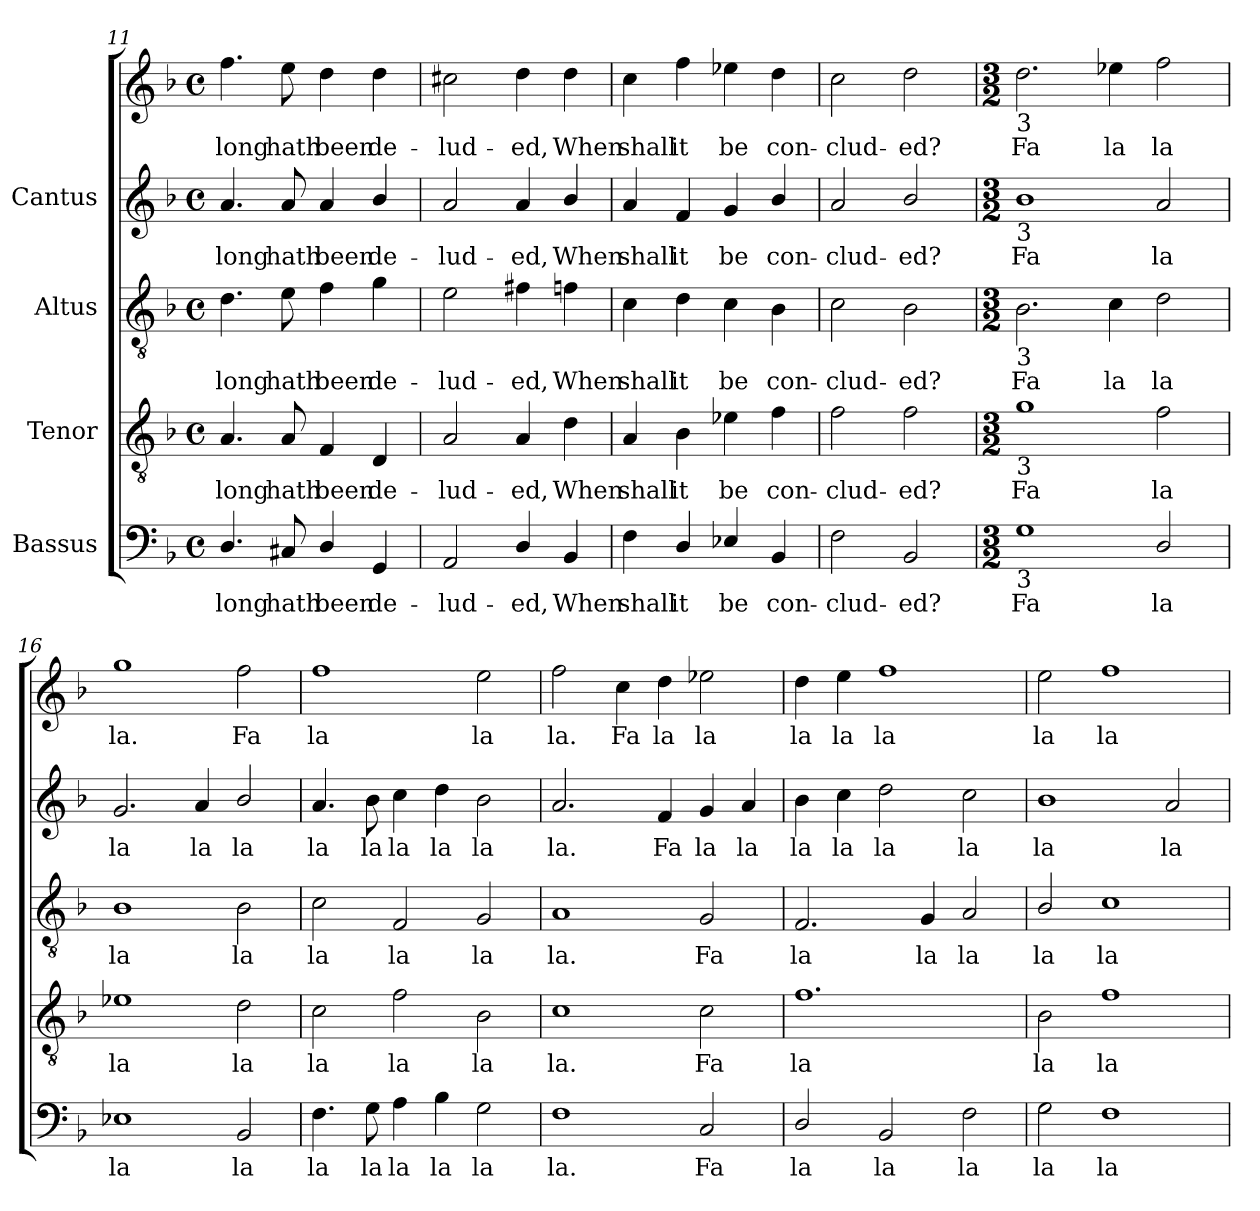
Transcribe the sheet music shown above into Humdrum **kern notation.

**kern	**text	**kern	**text	**kern	**text	**kern	**text	**kern	**text
*part4	*part4	*part3	*part3	*part2	*part2	*part1	*part1	*part1	*part1
*staff5	*staff5	*staff4	*staff4	*staff3	*staff3	*staff2	*staff2	*staff1	*staff1
*I"Bassus	*	*I"Tenor	*	*I"Altus	*	*I"Cantus	*	*	*
*clefF4	*	*clefGv2	*	*clefGv2	*	*clefG2	*	*clefG2	*
*k[b-]	*	*k[b-]	*	*k[b-]	*	*k[b-]	*	*k[b-]	*
*F:	*	*F:	*	*F:	*	*F:	*	*F:	*
*M4/4	*	*M4/4	*	*M4/4	*	*M4/4	*	*M4/4	*
*met(c)	*	*met(c)	*	*met(c)	*	*met(c)	*	*met(c)	*
=11	=11	=11	=11	=11	=11	=11	=11	=11	=11
!	!LO:LY:b:cj	!	!LO:LY:b:cj	!	!LO:LY:b:cj	!	!LO:LY:b:cj	!	!LO:LY:b:cj
4.D/	long	4.A/	long	4.d\	long	4.a/	-long	4.ff\	long
!	!LO:LY:b:cj	!	!LO:LY:b:cj	!	!LO:LY:b:cj	!	!LO:LY:b:cj	!	!LO:LY:b:cj
8C#X/	hath	8A/	hath	8e\	hath	8a/	hath	8ee\	hath
!	!LO:LY:b:cj	!	!LO:LY:b:cj	!	!LO:LY:b:cj	!	!LO:LY:b:cj	!	!LO:LY:b:cj
4D/	been	4F/	been	4f\	been	4a/	been	4dd\	been
!	!LO:LY:b:cj	!	!LO:LY:b:cj	!	!LO:LY:b:cj	!	!LO:LY:b:cj	!	!LO:LY:b:cj
4GG/	de-	4D/	de-	4g\	de-	4b-/	de-	4dd\	de-
=12	=12	=12	=12	=12	=12	=12	=12	=12	=12
!	!LO:LY:b:cj	!	!LO:LY:b:cj	!	!LO:LY:b:cj	!	!LO:LY:b:cj	!	!LO:LY:b:cj
2AA/	-lud-	2A/	-lud-	2e\	-lud-	2a/	lud-	2cc#X\	-lud-
!	!LO:LY:b:cj	!	!LO:LY:b:cj	!	!LO:LY:b:cj	!	!LO:LY:b:cj	!	!LO:LY:b:cj
4D/	-ed,	4A/	-ed,	4f#X\	-ed,	4a/	-ed,	4dd\	-ed,
!	!LO:LY:b:cj	!	!LO:LY:b:cj	!	!LO:LY:b:cj	!	!LO:LY:b:cj	!	!LO:LY:b:cj
4BB-/	When	4d\	When	4fn\	When	4b-/	When	4dd\	When
=13	=13	=13	=13	=13	=13	=13	=13	=13	=13
!	!LO:LY:b:cj	!	!LO:LY:b:cj	!	!LO:LY:b:cj	!	!LO:LY:b:cj	!	!LO:LY:b:cj
4F\	shall	4A/	shall	4c\	shall	4a/	-shall	4cc\	shall
!	!LO:LY:b:cj	!	!LO:LY:b:cj	!	!LO:LY:b:cj	!	!LO:LY:b:cj	!	!LO:LY:b:cj
4D/	it	4B-\	it	4d\	it	4f/	it	4ff\	it
!	!LO:LY:b:cj	!	!LO:LY:b:cj	!	!LO:LY:b:cj	!	!LO:LY:b:cj	!	!LO:LY:b:cj
4E-X/	be	4e-X\	be	4c\	be	4g/	be	4ee-X\	be
!	!LO:LY:b:cj	!	!LO:LY:b:cj	!	!LO:LY:b:cj	!	!LO:LY:b:cj	!	!LO:LY:b:cj
4BB-/	con-	4f\	con-	4B-\	con-	4b-/	con-	4dd\	con-
=14	=14	=14	=14	=14	=14	=14	=14	=14	=14
!	!LO:LY:b:cj	!	!LO:LY:b:cj	!	!LO:LY:b:cj	!	!LO:LY:b:cj	!	!LO:LY:b:cj
2F\	-clud-	2f\	-clud-	2c\	-clud-	2a/	clud-	2cc\	-clud-
!	!LO:LY:b:cj	!	!LO:LY:b:cj	!	!LO:LY:b:cj	!	!LO:LY:b:cj	!	!LO:LY:b:cj
2BB-/	-ed?	2f\	-ed?	2B-\	-ed?	2b-/	-ed?	2dd\	-ed?
!!LO:LB:g=z
=15	=15	=15	=15	=15	=15	=15	=15	=15	=15
*M3/2	*	*M3/2	*	*M3/2	*	*M3/2	*	*M3/2	*
*	*	*	*	*	*	*	*	*MM198	*
!	!	!	!	!	!	!	!	!LO:TX:b:t=3	!
!	!	!	!	!	!	!LO:TX:b:t=3	!	!	!
!	!	!	!	!LO:TX:b:t=3	!	!	!	!	!
!	!	!LO:TX:b:t=3	!	!	!	!	!	!	!
!LO:TX:b:t=3	!	!	!	!	!	!	!	!	!
!	!LO:LY:b:cj	!	!LO:LY:b:cj	!	!LO:LY:b:cj	!	!LO:LY:b:cj	!	!LO:LY:b:cj
1G	Fa	1g	Fa	2.B-\	Fa	1b-	Fa	2.dd\	Fa
!	!	!	!	!	!LO:LY:b:cj	!	!	!	!LO:LY:b:cj
.	.	.	.	4c\	la	.	.	4ee-X\	la
!	!LO:LY:b:cj	!	!LO:LY:b:cj	!	!LO:LY:b:cj	!	!LO:LY:b:cj	!	!LO:LY:b:cj
2D/	la	2f\	la	2d\	la	2a/	la	2ff\	la
=16	=16	=16	=16	=16	=16	=16	=16	=16	=16
!	!LO:LY:b:cj	!	!LO:LY:b:cj	!	!LO:LY:b:cj	!	!LO:LY:b:cj	!	!LO:LY:b:cj
1E-X	la	1e-X	la	1B-	la	2.g/	la	1gg	la.
!	!	!	!	!	!	!	!LO:LY:b:cj	!	!
.	.	.	.	.	.	4a/	la	.	.
!	!LO:LY:b:cj	!	!LO:LY:b:cj	!	!LO:LY:b:cj	!	!LO:LY:b:cj	!	!LO:LY:b:cj
2BB-/	la	2d\	la	2B-\	la	2b-/	la	2ff\	Fa
=17	=17	=17	=17	=17	=17	=17	=17	=17	=17
!	!LO:LY:b:cj	!	!LO:LY:b:cj	!	!LO:LY:b:cj	!	!LO:LY:b:cj	!	!LO:LY:b:cj
4.F\	la	2c\	la	2c\	la	4.a/	la	1ff	la
!	!LO:LY:b:cj	!	!	!	!	!	!LO:LY:b:cj	!	!
8G\	la	.	.	.	.	8b-\	la	.	.
!	!LO:LY:b:cj	!	!LO:LY:b:cj	!	!LO:LY:b:cj	!	!LO:LY:b:cj	!	!
4A\	la	2f\	la	2F/	la	4cc\	la	.	.
!	!LO:LY:b:cj	!	!	!	!	!	!LO:LY:b:cj	!	!
4B-\	la	.	.	.	.	4dd\	la	.	.
!	!LO:LY:b:cj	!	!LO:LY:b:cj	!	!LO:LY:b:cj	!	!LO:LY:b:cj	!	!LO:LY:b:cj
2G\	la	2B-\	la	2G/	la	2b-\	la	2ee\	la
=18	=18	=18	=18	=18	=18	=18	=18	=18	=18
!	!LO:LY:b:cj	!	!LO:LY:b:cj	!	!LO:LY:b:cj	!	!LO:LY:b:cj	!	!LO:LY:b:cj
1F	la.	1c	la.	1A	la.	2.a/	la.	2ff\	la.
!	!	!	!	!	!	!	!	!	!LO:LY:b:cj
.	.	.	.	.	.	.	.	4cc\	Fa
!	!	!	!	!	!	!	!LO:LY:b:cj	!	!LO:LY:b:cj
.	.	.	.	.	.	4f/	Fa	4dd\	la
!	!LO:LY:b:cj	!	!LO:LY:b:cj	!	!LO:LY:b:cj	!	!LO:LY:b:cj	!	!LO:LY:b:cj
2C/	Fa	2c\	Fa	2G/	Fa	4g/	la	2ee-X\	la
!	!	!	!	!	!	!	!LO:LY:b:cj	!	!
.	.	.	.	.	.	4a/	la	.	.
!!LO:PB:g=z
=19	=19	=19	=19	=19	=19	=19	=19	=19	=19
!	!LO:LY:b:cj	!	!LO:LY:b:cj	!	!LO:LY:b:cj	!	!LO:LY:b:cj	!	!LO:LY:b:cj
2D/	la	1.f	la	2.F/	la	4b-\	la	4dd\	la
!	!	!	!	!	!	!	!LO:LY:b:cj	!	!LO:LY:b:cj
.	.	.	.	.	.	4cc\	la	4ee\	la
!	!LO:LY:b:cj	!	!	!	!	!	!LO:LY:b:cj	!	!LO:LY:b:cj
2BB-/	la	.	.	.	.	2dd\	la	1ff	la
!	!	!	!	!	!LO:LY:b:cj	!	!	!	!
.	.	.	.	4G/	la	.	.	.	.
!	!LO:LY:b:cj	!	!	!	!LO:LY:b:cj	!	!LO:LY:b:cj	!	!
2F\	la	.	.	2A/	la	2cc\	la	.	.
=20	=20	=20	=20	=20	=20	=20	=20	=20	=20
!	!LO:LY:b:cj	!	!LO:LY:b:cj	!	!LO:LY:b:cj	!	!LO:LY:b:cj	!	!LO:LY:b:cj
2G\	la	2B-\	la	2B-/	la	1b-	la	2ee\	la
!	!LO:LY:b:cj	!	!LO:LY:b:cj	!	!LO:LY:b:cj	!	!	!	!LO:LY:b:cj
1F	la	1f	la	1c	la	.	.	1ff	la
!	!	!	!	!	!	!	!LO:LY:b:cj	!	!
.	.	.	.	.	.	2a/	la	.	.
=	=	=	=	=	=	=	=	=	=
*-	*-	*-	*-	*-	*-	*-	*-	*-	*-
